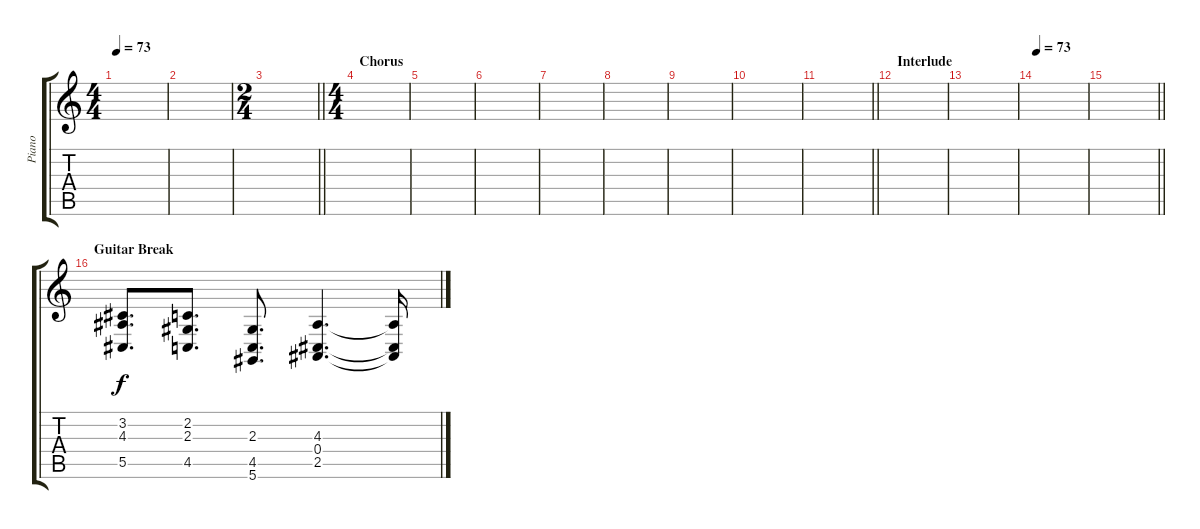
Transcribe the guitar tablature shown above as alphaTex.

\track ("Piano" "Piano") {instrument acousticgrandpiano}
\staff {score tabs}
\tuning (Eb4 Bb3 Gb3 Db3 Ab2 Eb2) {hide}
\ts (4 4)
\tempo 73
\clef g2
\ks c
|
|
\ts (2 4)
\barLineRight lightlight
|
\ts (4 4)
\section ("" "Chorus")
|
|
|
|
|
|
|
\barLineRight lightlight
|
\section ("" "Interlude")
|
|
\tempo 73
|
\barLineRight lightlight
|
\section ("" "Guitar Break")
(3.2 4.3 5.5).8{d} (2.2 2.3 4.5).8{d} (2.3 4.5 5.6).8{d} (4.3 0.4 2.5).4{d} (4.3{t} 0.4{t} 2.5{t}).16
